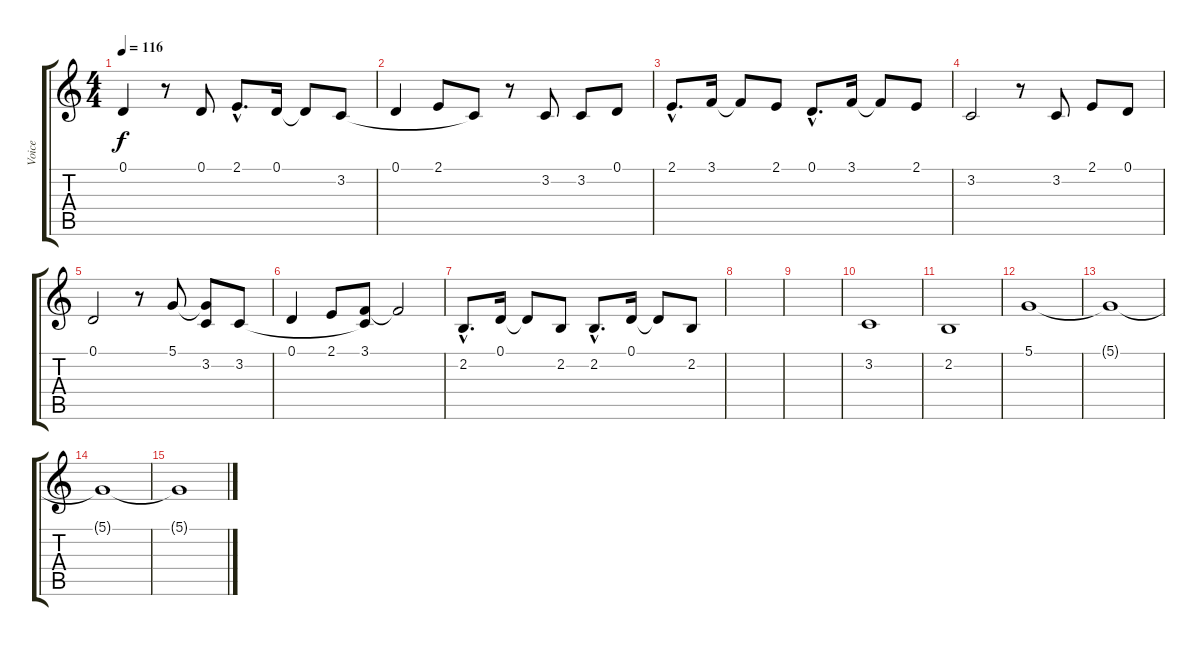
\track ("Voice" "Voice") {instrument honkytonkpiano}
\staff {score tabs}
\tuning (D4 A3 F3 C3 G2 C2) {hide}
\ts (4 4)
\tempo 116
\clef g2
\ks c
0.1{t}.4{dy f} r.8 0.1.8 2.1{hac}.8{d} 0.1.16 0.1{t}.8 3.2.8 |
0.1.4 2.1.8 3.2{t}.8 r.8 3.2.8 3.2.8 0.1.8 |
2.1{hac}.8{d} 3.1.16 3.1{t}.8 2.1.8 0.1{hac}.8{d} 3.1.16 3.1{t}.8 2.1.8 |
3.2.2 r.8 3.2.8 2.1.8 0.1.8 |
0.1.2 r.8 5.1.8 (5.1{t} 3.2).8 3.2.8 |
0.1.4 2.1.8 (3.1 3.2{t}).8 3.1{t}.2 |
2.2{hac}.8{d} 0.1.16 0.1{t}.8 2.2.8 2.2{hac}.8{d} 0.1.16 0.1{t}.8 2.2.8 |
|
|
3.2.1 |
2.2.1 |
5.1.1 |
5.1{t}.1 |
5.1{t}.1 |
5.1{t}.1
